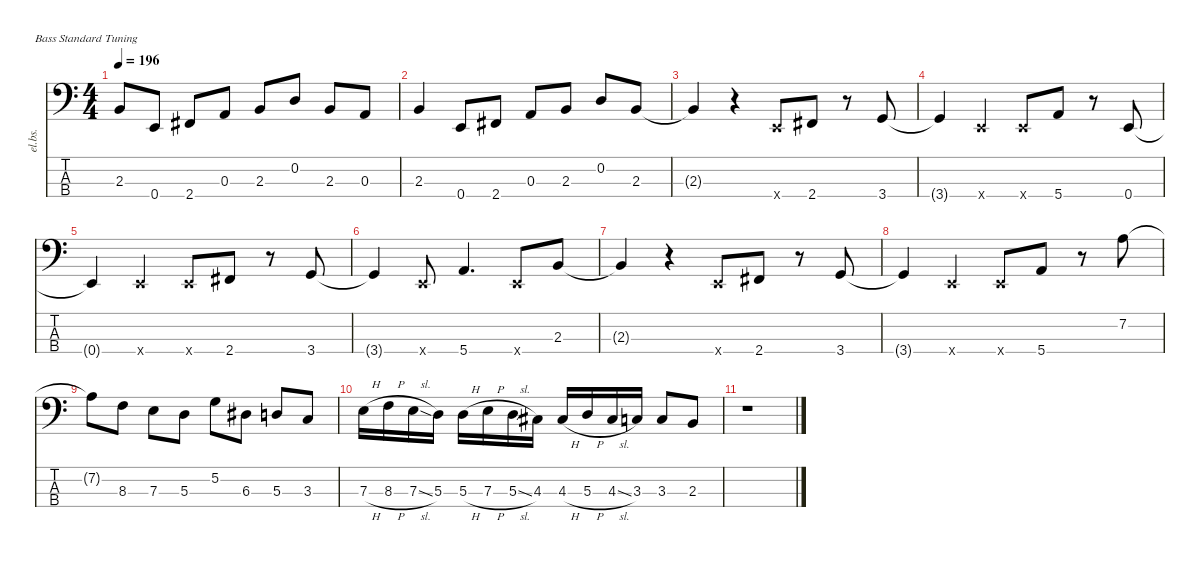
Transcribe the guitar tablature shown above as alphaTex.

\defaultSystemsLayout 4
\hideDynamics
\bracketExtendMode nobrackets
\track ("Effelson" "el.bs.") {mute instrument electricbasspick}
\staff {score tabs}
\tuning (G2 D2 A1 E1)
\ts (4 4)
\tempo 196
\clef f4
\ks c
2.3{t}.8{dy f} 0.4.8 2.4{acc #}.8 0.3.8 2.3.8 0.2.8 2.3.8 0.3.8 |
2.3.4 0.4.8 2.4{acc #}.8 0.3.8 2.3.8 0.2.8 2.3.8 |
2.3{t}.4 r.4 0.4{x}.8 2.4{acc #}.8 r.8 3.4.8 |
3.4{t}.4 0.4{x}.4 0.4{x}.8 5.4.8 r.8 0.4.8 |
0.4{t}.4 0.4{x}.4 0.4{x}.8 2.4{acc #}.8 r.8 3.4.8 |
3.4{t}.4 0.4{x}.8 5.4.4{d} 0.4{x}.8 2.3.8 |
2.3{t}.4 r.4 0.4{x}.8 2.4{acc #}.8 r.8 3.4.8 |
3.4{t}.4 0.4{x}.4 0.4{x}.8 5.4.8 r.8 7.2.8 |
7.2{t}.8 8.3.8 7.3.8 5.3.8 5.2.8 6.3{acc #}.8 5.3.8 3.3.8 |
7.3{h}.16 8.3{h}.16 7.3{sl}.16 5.3.16 5.3{h}.16 7.3{h}.16 5.3{sl}.16 4.3{acc #}.16 4.3{h acc #}.16 5.3{h}.16 4.3{sl acc #}.16 3.3.16 3.3.8 2.3.8 |
r.1
